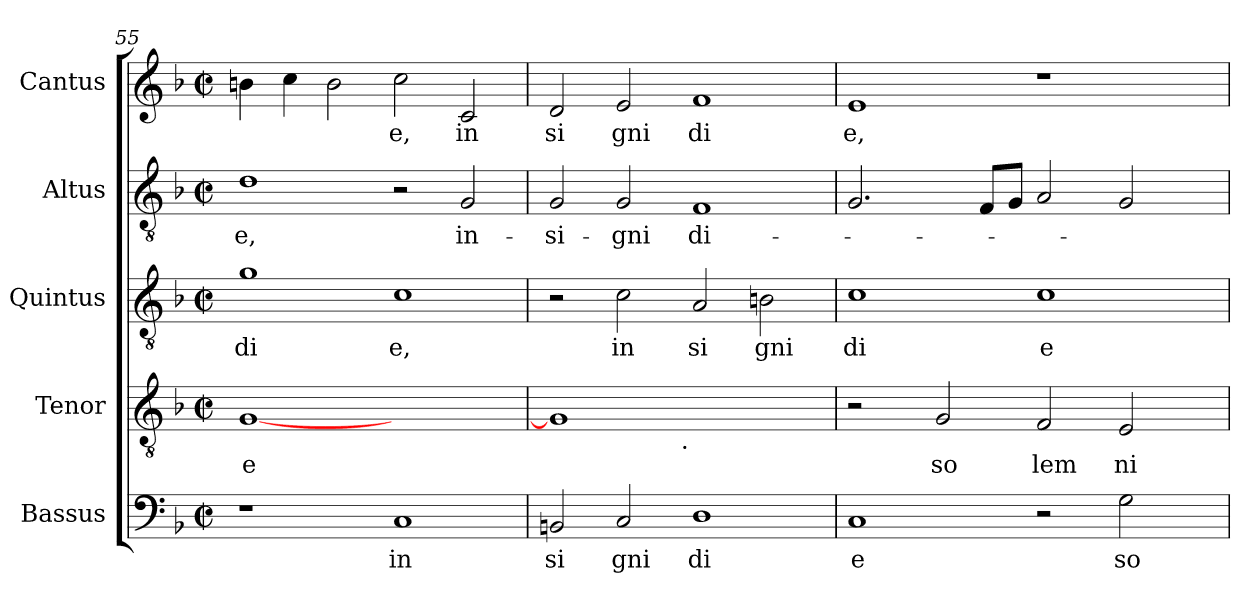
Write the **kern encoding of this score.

**kern	**text	**kern	**text	**kern	**text	**kern	**text	**kern	**text
*part5	*part5	*part4	*part4	*part3	*part3	*part2	*part2	*part1	*part1
*staff5	*staff5	*staff4	*staff4	*staff3	*staff3	*staff2	*staff2	*staff1	*staff1
*I"Bassus	*	*I"Tenor	*	*I"Quintus	*	*I"Altus	*	*I"Cantus	*
*clefF4	*	*clefGv2	*	*clefGv2	*	*clefGv2	*	*clefG2	*
*k[b-]	*	*k[b-]	*	*k[b-]	*	*k[b-]	*	*k[b-]	*
*F:	*	*F:	*	*F:	*	*F:	*	*F:	*
*M2/2	*	*M2/2	*	*M2/2	*	*M2/2	*	*M2/2	*
*met(c|)	*	*met(c|)	*	*met(c|)	*	*met(c|)	*	*met(c|)	*
=55	=55	=55	=55	=55	=55	=55	=55	=55	=55
!	!	!	!LO:LY:b:cj	!	!LO:LY:b:cj	!	!LO:LY:b:cj	!	!
1r	.	[1G	e	1g	di	1d	-e,	4bn\	.
.	.	.	.	.	.	.	.	4cc\	.
.	.	.	.	.	.	.	.	2b\	.
!	!LO:LY:b:cj	!	!	!	!LO:LY:b:cj	!	!	!	!LO:LY:b:cj
1C	in	1ryy	.	1c	e,	2r	.	2cc\	e,
!	!	!	!	!	!	!	!LO:LY:b:cj	!	!LO:LY:b:cj
.	.	.	.	.	.	2G/	in-	2c/	in
=56	=56	=56	=56	=56	=56	=56	=56	=56	=56
!	!LO:LY:b:cj	!	!	!	!	!	!LO:LY:b:cj	!	!LO:LY:b:cj
*	*	*^	*	*	*	*	*	*	*
2BBn/	si	1G]	2ryy	.	2r	.	2G/	-si-	2d/	si
!	!LO:LY:b:cj	!	!	!	!	!LO:LY:b:cj	!	!LO:LY:b:cj	!	!LO:LY:b:cj
2C/	gni	.	4...ryy	.	2c\	in	2G/	-gni	2e/	gni
!	!	!	!LO:TX:b:t=.	!	!	!	!	!	!	!
.	.	.	1ryy	.	.	.	.	.	.	.
!	!LO:LY:b:cj	!	!	!	!	!LO:LY:b:cj	!	!LO:LY:b:cj	!	!LO:LY:b:cj
1D	di	1ryy	.	.	2A/	si	1F	di-	1f	di
!	!	!	!	!	!	!LO:LY:b:cj	!	!	!	!
.	.	.	.	.	2Bn\	gni	.	.	.	.
.	.	.	32ryy	.	.	.	.	.	.	.
!!LO:LB:g=z
=57	=57	=57	=57	=57	=57	=57	=57	=57	=57	=57
!	!LO:LY:b:cj	!	!	!	!	!LO:LY:b:cj	!	!	!	!LO:LY:b:cj
*	*	*v	*v	*	*	*	*^	*	*	*
1C	e	2r	.	1c	di	2.G/	16ryy	.	1e	e,
.	.	.	.	.	.	.	64ryy	.	.	.
.	.	.	.	.	.	.	1ryy	.	.	.
!	!	!	!LO:LY:b:cj	!	!	!	!	!	!	!
.	.	2G/	so	.	.	.	.	.	.	.
.	.	.	.	.	.	8F/L	.	.	.	.
.	.	.	.	.	.	8G/J	.	.	.	.
!	!	!	!LO:LY:b:cj	!	!LO:LY:b:cj	!	!	!	!	!
2r	.	2F/	lem	1c	e	2A/	.	.	1r	.
.	.	.	.	.	.	.	2ryy	.	.	.
!	!LO:LY:b:cj	!	!LO:LY:b:cj	!	!	!	!	!	!	!
2G\	so	2E/	ni	.	.	2G/	.	.	.	.
.	.	.	.	.	.	.	4ryy	.	.	.
.	.	.	.	.	.	.	8ryy	.	.	.
.	.	.	.	.	.	.	32.ryy	.	.	.
*	*	*	*	*	*	*v	*v	*	*	*
=	=	=	=	=	=	=	=	=	=
*-	*-	*-	*-	*-	*-	*-	*-	*-	*-
